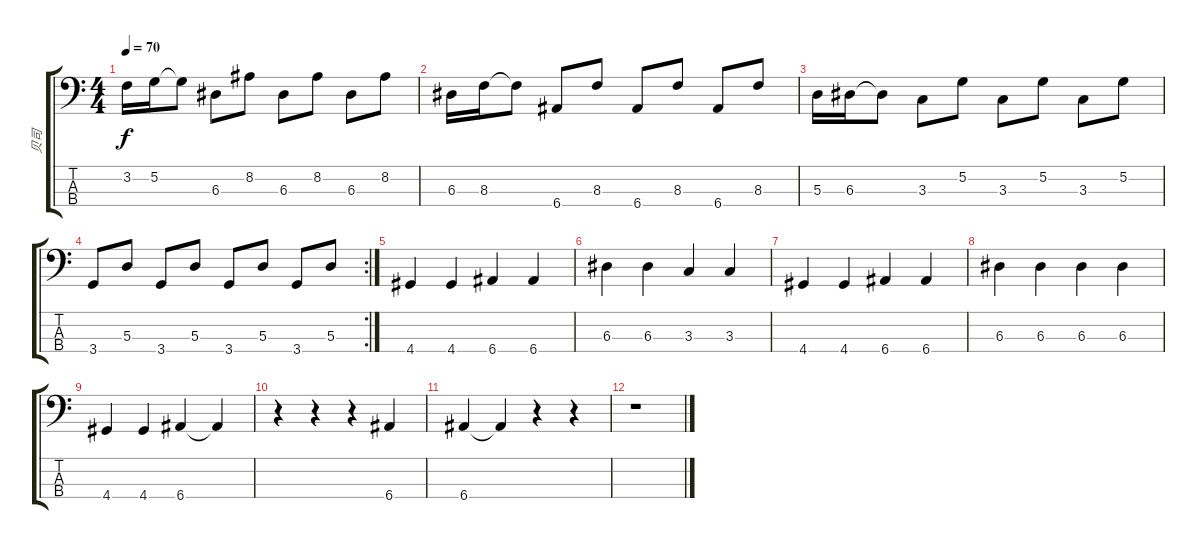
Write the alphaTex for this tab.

\track ("贝司" "贝司") {instrument acousticguitarnylon}
\staff {score tabs}
\tuning (G2 D2 A1 E1) {hide}
\ts (4 4)
\tempo 70
\clef f4
\ks c
3.2.16{dy f} 5.2.16 5.2{t}.8 6.3.8 8.2.8 6.3.8 8.2.8 6.3.8 8.2.8 |
6.3.16 8.3.16 8.3{t}.8 6.4.8 8.3.8 6.4.8 8.3.8 6.4.8 8.3.8 |
5.3.16 6.3.16 6.3{t}.8 3.3.8 5.2.8 3.3.8 5.2.8 3.3.8 5.2.8 |
\rc 2
3.4.8 5.3.8 3.4.8 5.3.8 3.4.8 5.3.8 3.4.8 5.3.8 |
4.4.4 4.4.4 6.4.4 6.4.4 |
6.3.4 6.3.4 3.3.4 3.3.4 |
4.4.4 4.4.4 6.4.4 6.4.4 |
6.3.4 6.3.4 6.3.4 6.3.4 |
4.4.4 4.4.4 6.4.4 6.4{t}.4 |
r.4 r.4 r.4 6.4.4 |
6.4.4 6.4{t}.4 r.4 r.4 |
r.1
